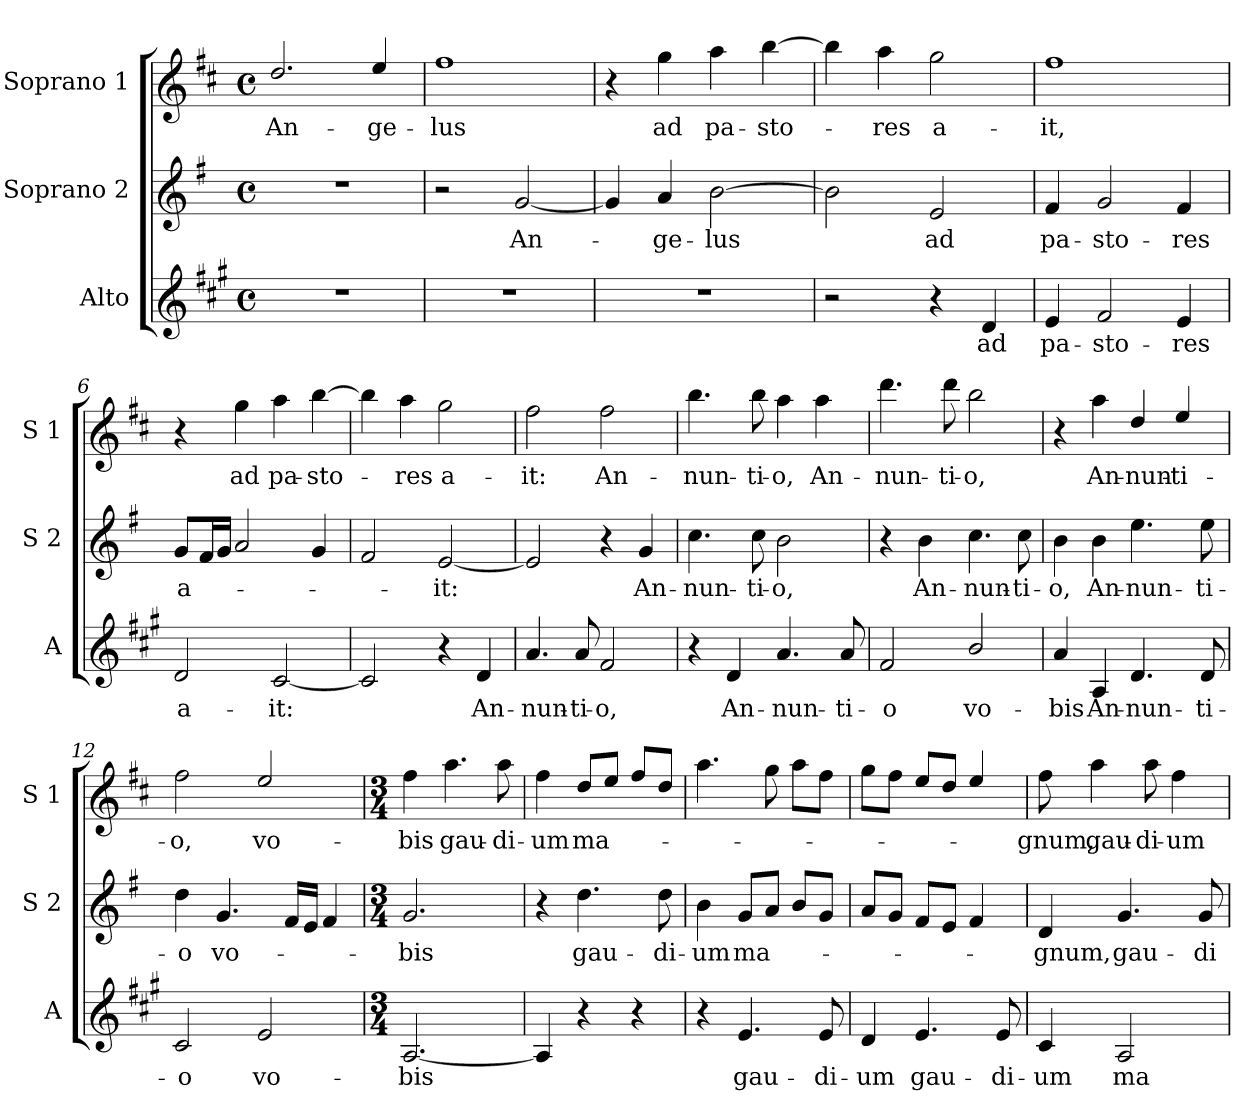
**kern	**text	**kern	**text	**kern	**text
*part3	*part3	*part2	*part2	*part1	*part1
*staff3	*staff3	*staff2	*staff2	*staff1	*staff1
*I"Alto	*	*I"Soprano 2	*	*I"Soprano 1	*
*I'A	*	*I'S 2	*	*I'S 1	*
*clefG2	*	*clefG2	*	*clefG2	*
*ITrd1c2	*	*	*	*ITrd4c7	*
*k[f#]	*	*k[f#]	*	*k[f#]	*
*G:	*	*G:	*	*G:	*
*M4/4	*	*M4/4	*	*M4/4	*
*met(c)	*	*met(c)	*	*met(c)	*
=1	=1	=1	=1	=1	=1
1r	.	1r	.	2.g/	An-
.	.	.	.	4a/	-ge-
=2	=2	=2	=2	=2	=2
1r	.	2r	.	1b	-lus
.	.	[2g/	An-	.	.
=3	=3	=3	=3	=3	=3
1r	.	4g/]	.	4r	.
.	.	4a/	-ge-	4cc\	ad
.	.	[2b\	-lus	4dd\	pa-
.	.	.	.	[4ee\	-sto-
=4	=4	=4	=4	=4	=4
2r	.	2b\]	.	4ee\]	.
.	.	.	.	4dd\	-res
4r	.	2e/	ad	2cc\	a-
4c/	ad	.	.	.	.
=5	=5	=5	=5	=5	=5
4d/	pa-	4f#/	pa-	1b	-it,
2e/	-sto-	2g/	-sto-	.	.
4d/	-res	4f#/	-res	.	.
=6	=6	=6	=6	=6	=6
2c/	a-	8g/L	a-	4r	.
.	.	16f#/L	.	.	.
.	.	16g/JJ	.	.	.
.	.	2a/	.	4cc\	ad
[2B/	-it:	.	.	4dd\	pa-
.	.	4g/	.	[4ee\	-sto-
!!LO:LB:g=z
=7	=7	=7	=7	=7	=7
2B/]	.	2f#/	.	4ee\]	.
.	.	.	.	4dd\	-res
4r	.	[2e/	-it:	2cc\	a-
4c/	An-	.	.	.	.
=8	=8	=8	=8	=8	=8
4.g/	-nun-	2e/]	.	2b\	-it:
8g/	-ti-	.	.	.	.
2e/	-o,	4r	.	2b\	An-
.	.	4g/	An-	.	.
=9	=9	=9	=9	=9	=9
4r	.	4.cc\	-nun-	4.ee\	-nun-
4c/	An-	.	.	.	.
.	.	8cc\	-ti-	8ee\	-ti-
4.g/	-nun-	2b\	-o,	4dd\	-o,
.	.	.	.	4dd\	An-
8g/	-ti-	.	.	.	.
=10	=10	=10	=10	=10	=10
2e/	-o	4r	.	4.gg\	-nun-
.	.	4b\	An-	.	.
.	.	.	.	8gg\	-ti-
2a/	vo-	4.cc\	-nun-	2ee\	-o,
.	.	8cc\	-ti-	.	.
=11	=11	=11	=11	=11	=11
4g/	-bis	4b\	-o,	4r	.
4G/	An-	4b\	An-	4dd\	An-
4.c/	-nun-	4.ee\	-nun-	4g/	-nun-
.	.	.	.	4a/	-ti-
8c/	-ti-	8ee\	-ti-	.	.
=12	=12	=12	=12	=12	=12
2B/	-o	4dd\	-o	2b\	-o,
.	.	4.g/	vo-	.	.
2d/	vo-	.	.	2a/	vo-
.	.	16f#/LL	.	.	.
.	.	16e/JJ	.	.	.
.	.	4f#/	.	.	.
!!LO:LB:g=z
=13	=13	=13	=13	=13	=13
*M3/4	*	*M3/4	*	*M3/4	*
[2.G/	-bis	2.g/	-bis	4b\	-bis
.	.	.	.	4.dd\	gau-
.	.	.	.	8dd\	-di-
=14	=14	=14	=14	=14	=14
4G/]	.	4r	.	4b\	-um
4r	.	4.dd\	gau-	8g/L	ma-
.	.	.	.	8a/J	.
4r	.	.	.	8b/L	.
.	.	8dd\	-di-	8g/J	.
=15	=15	=15	=15	=15	=15
4r	.	4b\	-um	4.dd\	.
4.d/	gau-	8g/L	ma-	.	.
.	.	8a/J	.	8cc\	.
.	.	8b/L	.	8dd\L	.
8d/	-di-	8g/J	.	8b\J	.
=16	=16	=16	=16	=16	=16
4c/	-um	8a/L	.	8cc\L	.
.	.	8g/J	.	8b\J	.
4.d/	gau-	8f#/L	.	8a/L	.
.	.	8e/J	.	8g/J	.
.	.	4f#/	.	4a/	.
8d/	-di-	.	.	.	.
=17	=17	=17	=17	=17	=17
4B/	-um	4d/	-gnum,	8b\	-gnum,
.	.	.	.	4dd\	gau-
2G/	ma-	4.g/	gau-	.	.
.	.	.	.	8dd\	-di-
.	.	.	.	4b\	-um
.	.	8g/	-di-	.	.
=	=	=	=	=	=
*-	*-	*-	*-	*-	*-
